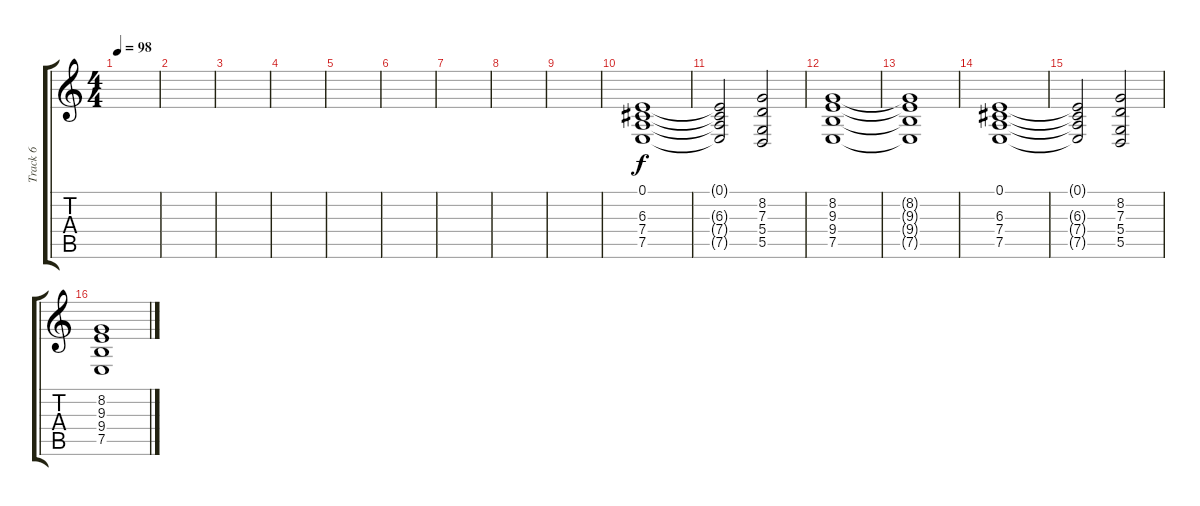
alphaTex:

\track ("Track 6" "Track 6") {instrument stringensemble1 bank 1}
\staff {score tabs}
\tuning (E4 B3 G3 D3 A2 E2) {hide}
\ts (4 4)
\tempo 98
\clef g2
\ks c
|
|
|
|
|
|
|
|
|
(0.1 6.3 7.4 7.5).1{volume 10 instrument stringensemble1} |
(0.1{t} 6.3{t} 7.4{t} 7.5{t}).2 (8.2 7.3 5.4 5.5).2 |
(8.2 9.3 9.4 7.5).1 |
(8.2{t} 9.3{t} 9.4{t} 7.5{t}).1 |
(0.1 6.3 7.4 7.5).1{volume 10 instrument stringensemble1} |
(0.1{t} 6.3{t} 7.4{t} 7.5{t}).2 (8.2 7.3 5.4 5.5).2 |
(8.2 9.3 9.4 7.5).1
